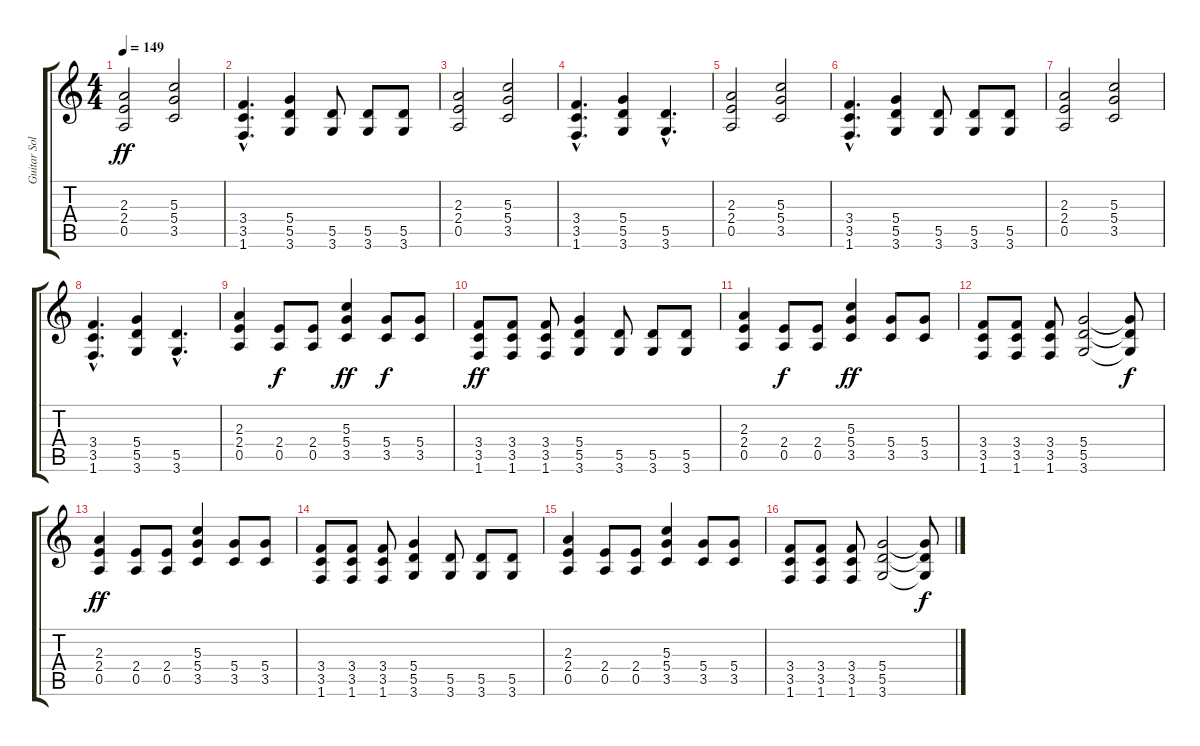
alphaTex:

\track ("Guitar Solo" "Guitar Sol") {instrument distortionguitar}
\staff {score tabs}
\tuning (E4 B3 G3 D3 A2 E2) {hide}
\ts (4 4)
\tempo 149
\clef g2
\ks c
(2.3 2.4 0.5).2{dy ff} (5.3 5.4 3.5).2 |
(3.4{hac} 3.5{hac} 1.6{hac}).4{d} (5.4 5.5 3.6).4 (5.5 3.6).8 (5.5 3.6).8 (5.5 3.6).8 |
(2.3 2.4 0.5).2 (5.3 5.4 3.5).2 |
(3.4{hac} 3.5{hac} 1.6{hac}).4{d} (5.4 5.5 3.6).4 (5.5{hac} 3.6{hac}).4{d} |
(2.3 2.4 0.5).2 (5.3 5.4 3.5).2 |
(3.4{hac} 3.5{hac} 1.6{hac}).4{d} (5.4 5.5 3.6).4 (5.5 3.6).8 (5.5 3.6).8 (5.5 3.6).8 |
(2.3 2.4 0.5).2 (5.3 5.4 3.5).2 |
(3.4{hac} 3.5{hac} 1.6{hac}).4{d} (5.4 5.5 3.6).4 (5.5{hac} 3.6{hac}).4{d} |
(2.3 2.4 0.5).4 (2.4 0.5).8{dy f} (2.4 0.5).8 (5.3 5.4 3.5).4{dy ff} (5.4 3.5).8{dy f} (5.4 3.5).8 |
(3.4 3.5 1.6).8{dy ff} (3.4 3.5 1.6).8 (3.4 3.5 1.6).8 (5.4 5.5 3.6).4 (5.5 3.6).8 (5.5 3.6).8 (5.5 3.6).8 |
(2.3 2.4 0.5).4 (2.4 0.5).8{dy f} (2.4 0.5).8 (5.3 5.4 3.5).4{dy ff} (5.4 3.5).8 (5.4 3.5).8 |
(3.4 3.5 1.6).8 (3.4 3.5 1.6).8 (3.4 3.5 1.6).8 (5.4 5.5 3.6).2 (5.4{t} 5.5{t} 3.6{t}).8{dy f} |
(2.3 2.4 0.5).4{dy ff} (2.4 0.5).8 (2.4 0.5).8 (5.3 5.4 3.5).4 (5.4 3.5).8 (5.4 3.5).8 |
(3.4 3.5 1.6).8 (3.4 3.5 1.6).8 (3.4 3.5 1.6).8 (5.4 5.5 3.6).4 (5.5 3.6).8 (5.5 3.6).8 (5.5 3.6).8 |
(2.3 2.4 0.5).4 (2.4 0.5).8 (2.4 0.5).8 (5.3 5.4 3.5).4 (5.4 3.5).8 (5.4 3.5).8 |
(3.4 3.5 1.6).8 (3.4 3.5 1.6).8 (3.4 3.5 1.6).8 (5.4 5.5 3.6).2 (5.4{t} 5.5{t} 3.6{t}).8{dy f}
